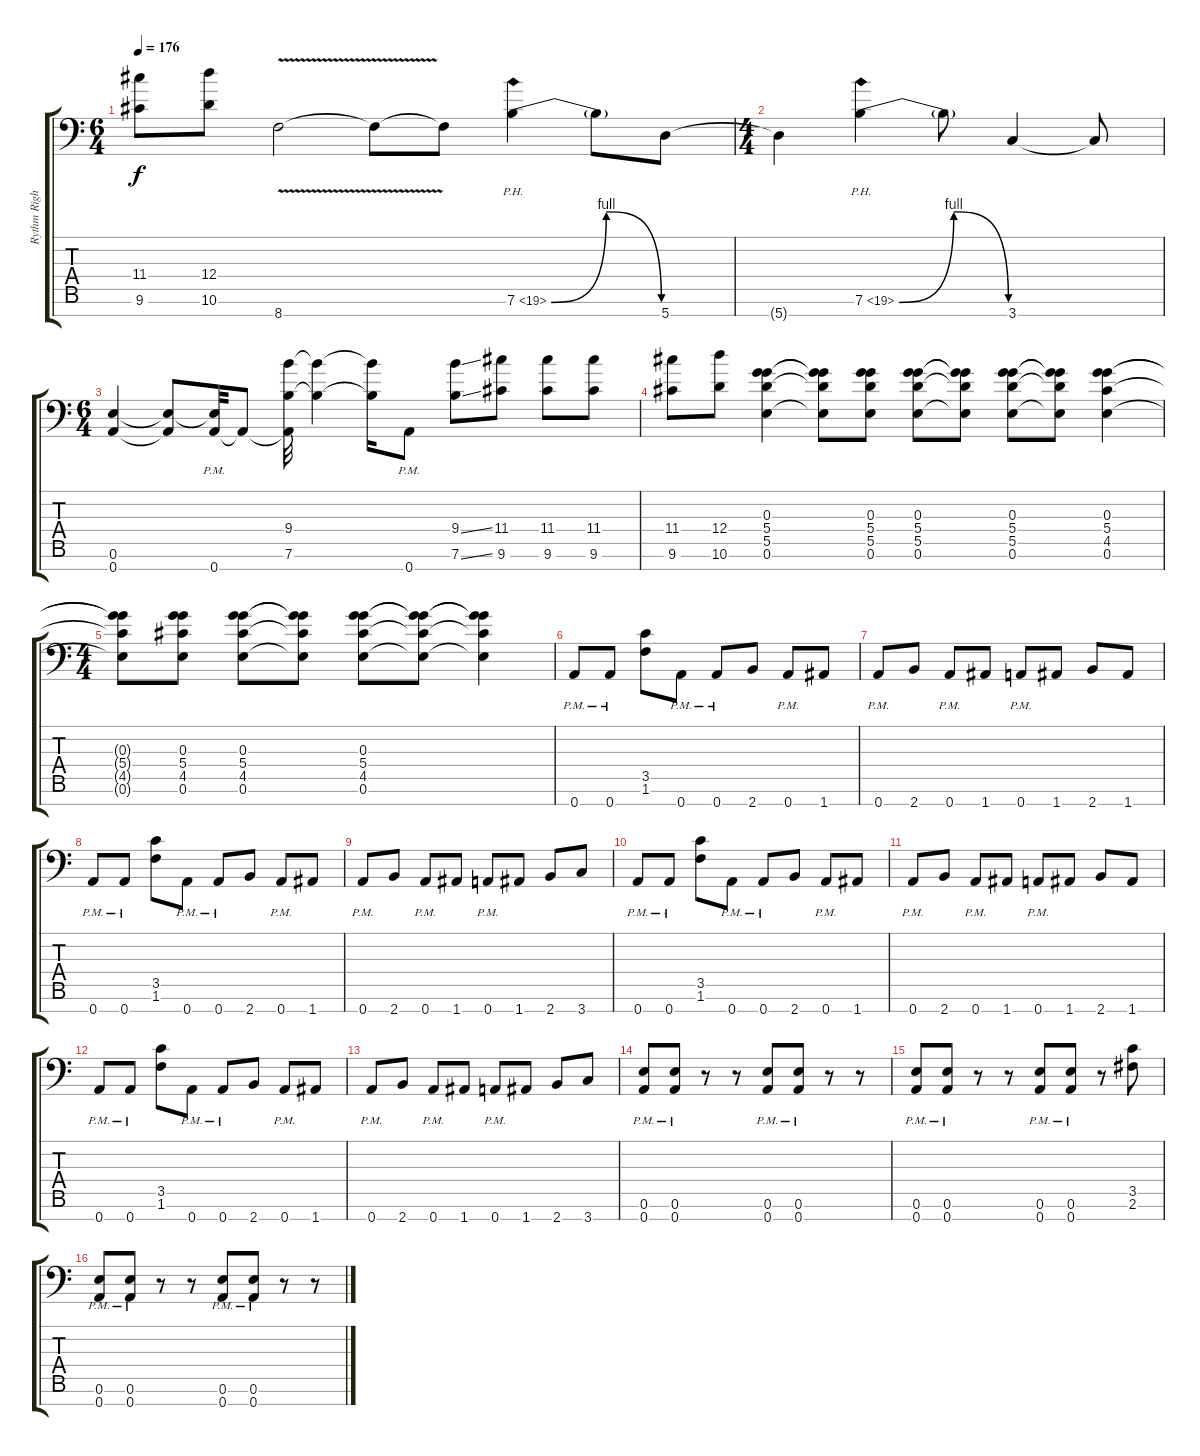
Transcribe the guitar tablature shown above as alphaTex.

\track ("Rythm Right" "Rythm Righ") {instrument distortionguitar}
\staff {score tabs}
\tuning (E4 B3 G3 D3 A2 E2 A1) {hide}
\ts (6 4)
\tempo 176
\clef f4
\ks c
(11.4 9.6).8{dy f} (12.4 10.6).8 8.7{v}.2 8.7{t}.8 8.7{t}.8 7.6{be (bendrelease 0 0 30 4 30 4 60 0) ph 12}.4 7.6{t}.8 5.7.8 |
\ts (4 4)
5.7{t}.4 7.6{be (bendrelease 0 0 30 4 30 4 60 0) ph 12}.4 7.6{t}.8 3.7.4 3.7{t}.8 |
\ts (6 4)
(0.6 0.7).4 (0.6{t} 0.7{t}).8 (0.6{t} 0.7{pm}).32 0.7{t}.8 (9.4 7.6 0.7{t}).32 (9.4{t} 7.6{t}).4 (9.4{t} 7.6{t}).16 0.7{pm}.8 (9.4{ss} 7.6{ss}).8 (11.4 9.6).8 (11.4 9.6).8 (11.4 9.6).8 |
(11.4 9.6).8 (12.4 10.6).8 (0.3 5.4 5.5 0.6).4 (0.3{t} 5.4{t} 5.5{t} 0.6{t}).8 (0.3 5.4 5.5 0.6).8 (0.3 5.4 5.5 0.6).8 (0.3{t} 5.4{t} 5.5{t} 0.6{t}).8 (0.3 5.4 5.5 0.6).8 (0.3{t} 5.4{t} 5.5{t} 0.6{t}).8 (0.3 5.4 4.5 0.6).4 |
\ts (4 4)
(0.3{t} 5.4{t} 4.5{t} 0.6{t}).8 (0.3 5.4 4.5 0.6).8 (0.3 5.4 4.5 0.6).8 (0.3{t} 5.4{t} 4.5{t} 0.6{t}).8 (0.3 5.4 4.5 0.6).8 (0.3{t} 5.4{t} 4.5{t} 0.6{t}).8 (0.3{t} 5.4{t} 4.5{t} 0.6{t}).4 |
0.7{pm}.8 0.7{pm}.8 (3.5 1.6).8 0.7{pm}.8 0.7{pm}.8 2.7.8 0.7{pm}.8 1.7.8 |
0.7{pm}.8 2.7.8 0.7{pm}.8 1.7.8 0.7{pm}.8 1.7.8 2.7.8 1.7.8 |
0.7{pm}.8 0.7{pm}.8 (3.5 1.6).8 0.7{pm}.8 0.7{pm}.8 2.7.8 0.7{pm}.8 1.7.8 |
0.7{pm}.8 2.7.8 0.7{pm}.8 1.7.8 0.7{pm}.8 1.7.8 2.7.8 3.7.8 |
0.7{pm}.8 0.7{pm}.8 (3.5 1.6).8 0.7{pm}.8 0.7{pm}.8 2.7.8 0.7{pm}.8 1.7.8 |
0.7{pm}.8 2.7.8 0.7{pm}.8 1.7.8 0.7{pm}.8 1.7.8 2.7.8 1.7.8 |
0.7{pm}.8 0.7{pm}.8 (3.5 1.6).8 0.7{pm}.8 0.7{pm}.8 2.7.8 0.7{pm}.8 1.7.8 |
0.7{pm}.8 2.7.8 0.7{pm}.8 1.7.8 0.7{pm}.8 1.7.8 2.7.8 3.7.8 |
(0.6{pm} 0.7{pm}).8 (0.6{pm} 0.7{pm}).8 r.8 r.8 (0.6{pm} 0.7{pm}).8 (0.6{pm} 0.7{pm}).8 r.8 r.8 |
(0.6{pm} 0.7{pm}).8 (0.6{pm} 0.7{pm}).8 r.8 r.8 (0.6{pm} 0.7{pm}).8 (0.6{pm} 0.7{pm}).8 r.8 (3.5 2.6).8 |
(0.6{pm} 0.7{pm}).8 (0.6{pm} 0.7{pm}).8 r.8 r.8 (0.6{pm} 0.7{pm}).8 (0.6{pm} 0.7{pm}).8 r.8 r.8
